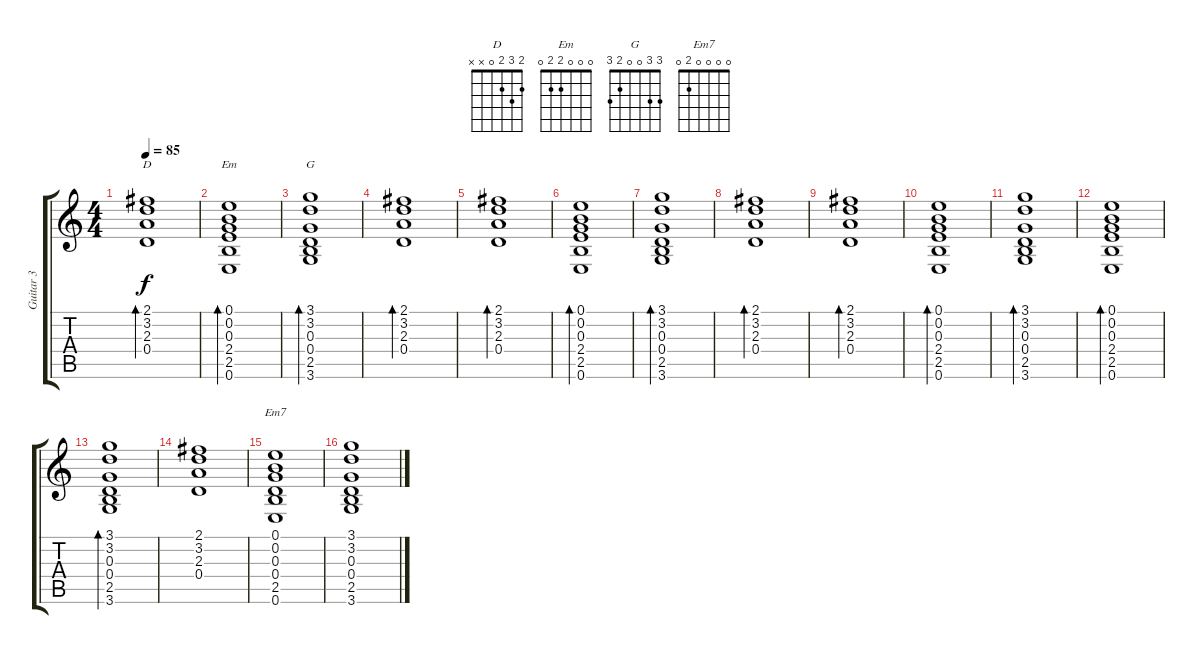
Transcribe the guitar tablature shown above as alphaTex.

\track ("Guitar 3" "Guitar 3") {instrument distortionguitar}
\staff {score tabs}
\tuning (E4 B3 G3 D3 A2 E2) {hide}
\chord ("D" 2 3 2 0 x x)
\chord ("Em" 0 0 0 2 2 0)
\chord ("G" 3 3 0 0 2 3)
\chord ("Em7" 0 0 0 0 2 0)
\ts (4 4)
\tempo 85
\clef g2
\ks c
(2.1 3.2 2.3 0.4).1{bd 120 ch "D" dy f instrument distortionguitar} |
(0.1 0.2 0.3 2.4 2.5 0.6).1{bd 120 ch "Em"} |
(3.1 3.2 0.3 0.4 2.5 3.6).1{bd 120 ch "G"} |
(2.1 3.2 2.3 0.4).1{bd 120} |
(2.1 3.2 2.3 0.4).1{bd 120} |
(0.1 0.2 0.3 2.4 2.5 0.6).1{bd 120} |
(3.1 3.2 0.3 0.4 2.5 3.6).1{bd 120} |
(2.1 3.2 2.3 0.4).1{bd 120} |
(2.1 3.2 2.3 0.4).1{bd 120} |
(0.1 0.2 0.3 2.4 2.5 0.6).1{bd 120} |
(3.1 3.2 0.3 0.4 2.5 3.6).1{bd 120} |
(0.1 0.2 0.3 2.4 2.5 0.6).1{bd 120} |
(3.1 3.2 0.3 0.4 2.5 3.6).1{bd 120} |
(2.1 3.2 2.3 0.4).1 |
(0.1 0.2 0.3 0.4 2.5 0.6).1{ch "Em7"} |
(3.1 3.2 0.3 0.4 2.5 3.6).1
